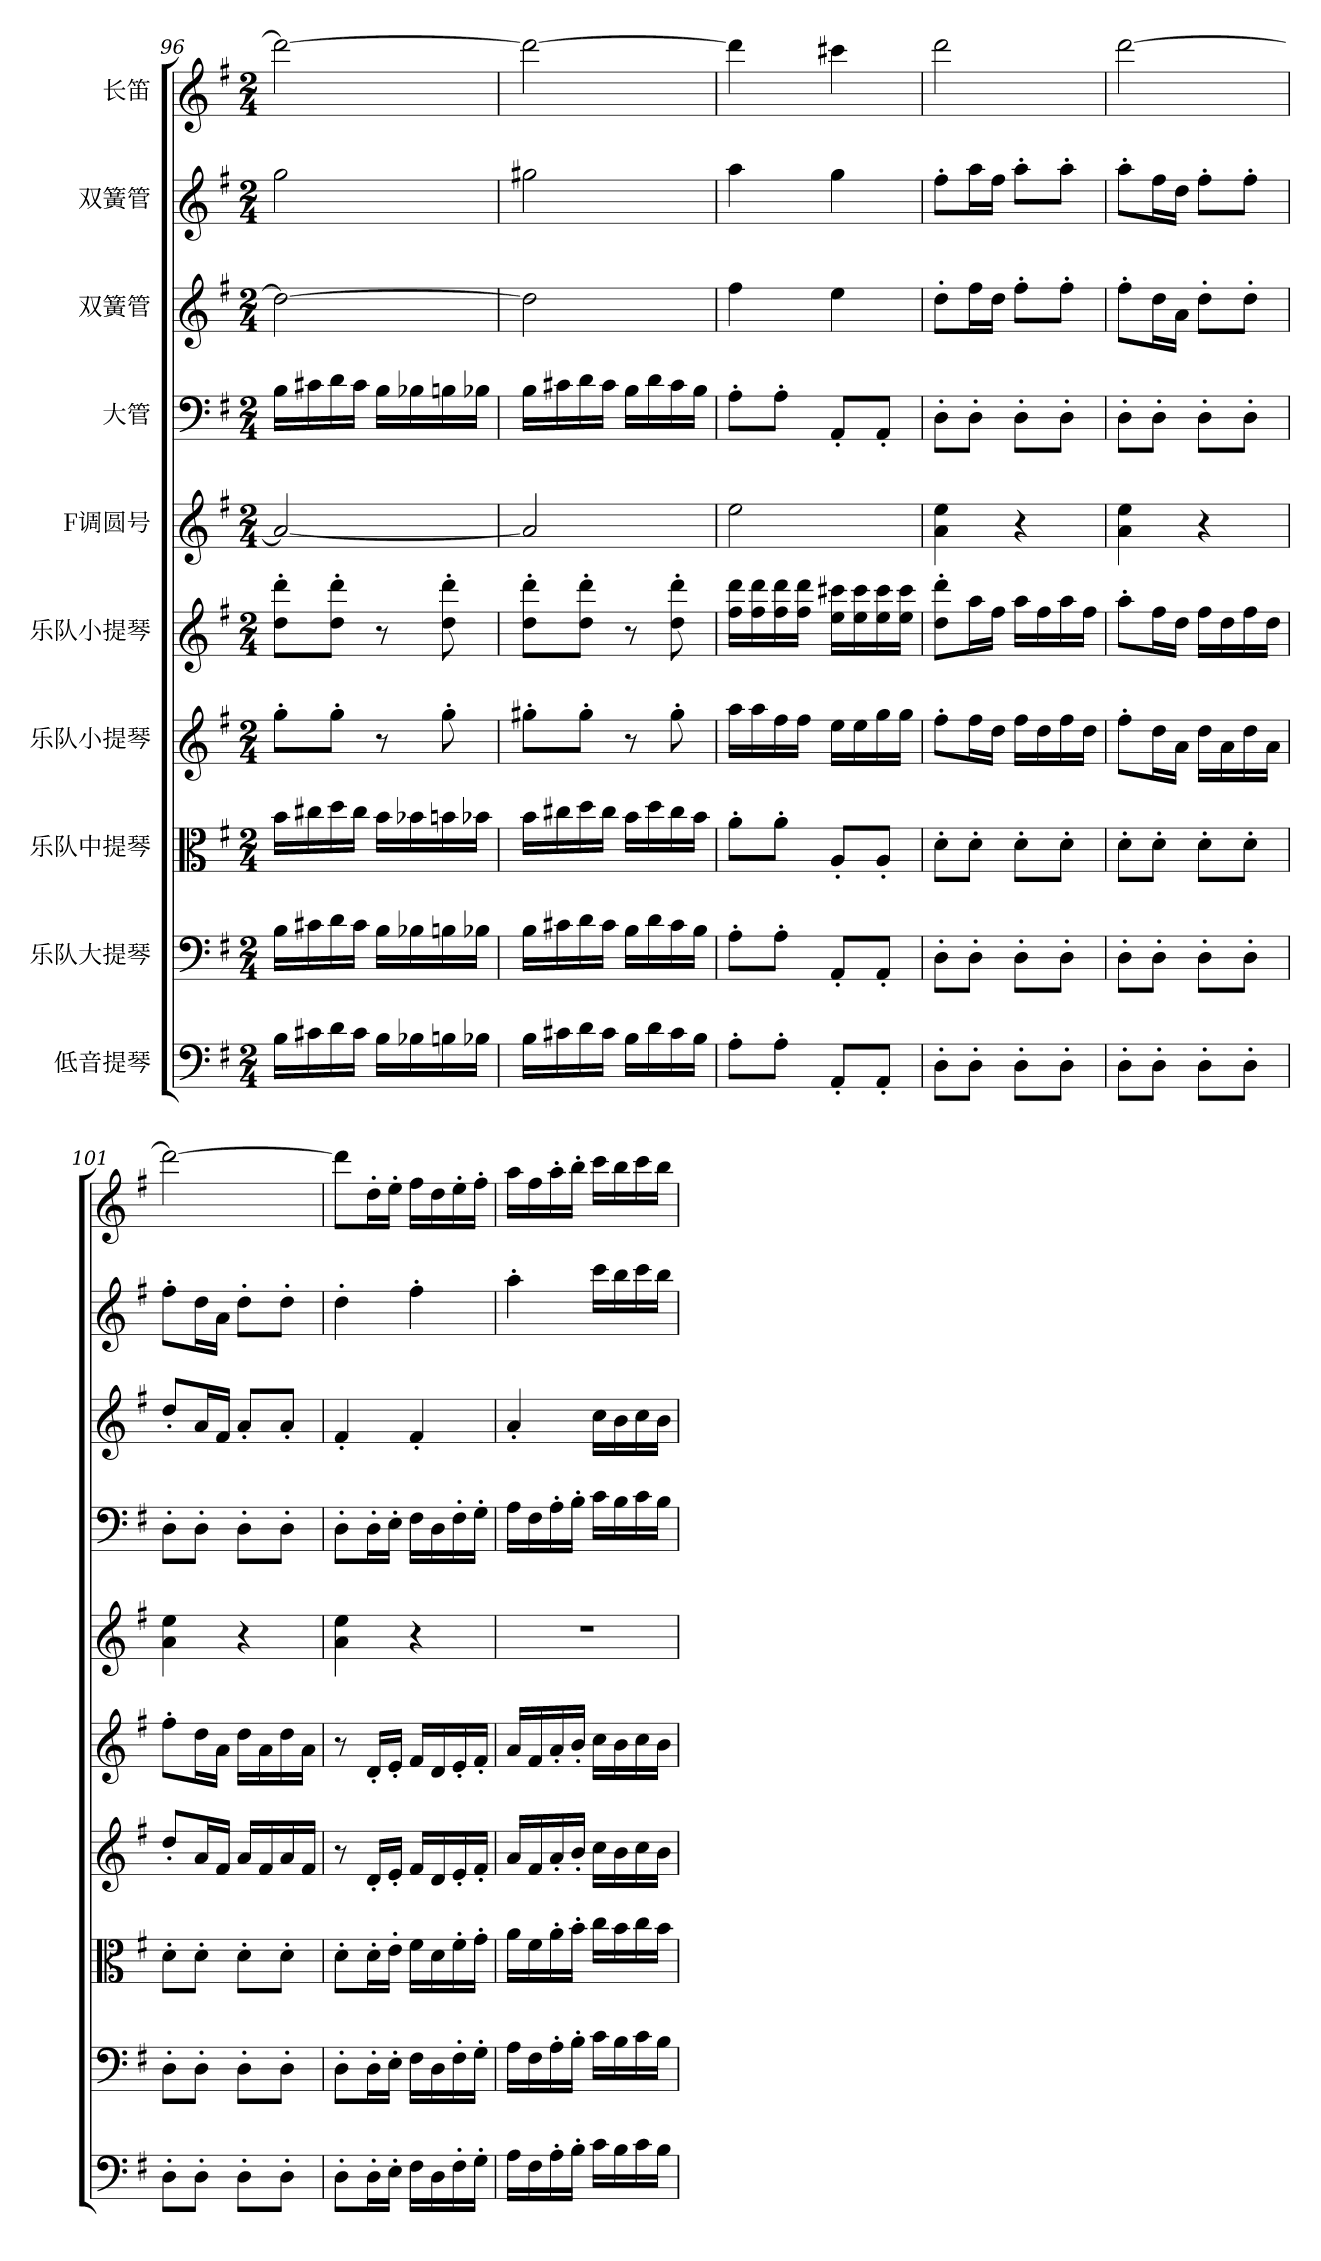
**kern	**kern	**kern	**kern	**kern	**kern	**kern	**kern	**kern	**kern
*part10	*part9	*part8	*part7	*part6	*part5	*part4	*part3	*part2	*part1
*staff10	*staff9	*staff8	*staff7	*staff6	*staff5	*staff4	*staff3	*staff2	*staff1
*I"低音提琴	*I"乐队大提琴	*I"乐队中提琴	*I"乐队小提琴	*I"乐队小提琴	*I"F调圆号	*I"大管	*I"双簧管	*I"双簧管	*I"长笛
!!LO:PB:g=z
*clefF4	*clefF4	*clefC3	*clefG2	*clefG2	*clefG2	*clefF4	*clefG2	*clefG2	*clefG2
*ITrd7c12	*	*	*	*	*ITrd4c7	*	*	*	*
*k[f#]	*k[f#]	*k[f#]	*k[f#]	*k[f#]	*k[]	*k[f#]	*k[f#]	*k[f#]	*k[f#]
*M2/4	*M2/4	*M2/4	*M2/4	*M2/4	*M2/4	*M2/4	*M2/4	*M2/4	*M2/4
=96	=96	=96	=96	=96	=96	=96	=96	=96	=96
16BB\LL	16B\LL	16b\LL	8gg'\L	8dd\' 8ddd\'L	2d/_	16B\LL	2dd\_	2gg\	2ddd\_
16C#X\	16c#X\	16cc#X\	.	.	.	16c#X\	.	.	.
16D\	16d\	16dd\	8gg'\J	8dd\' 8ddd\'J	.	16d\	.	.	.
16C#\JJ	16c#\JJ	16cc#\JJ	.	.	.	16c#\JJ	.	.	.
16BB\LL	16B\LL	16b\LL	8r	8r	.	16B\LL	.	.	.
16BB-X\	16B-X\	16b-X\	.	.	.	16B-X\	.	.	.
16BBn\	16Bn\	16bn\	8gg'\	8dd\' 8ddd\'	.	16Bn\	.	.	.
16BB-X\JJ	16B-X\JJ	16b-X\JJ	.	.	.	16B-X\JJ	.	.	.
=97	=97	=97	=97	=97	=97	=97	=97	=97	=97
16BB\LL	16B\LL	16b\LL	8gg#X'\L	8dd\' 8ddd\'L	2d/]	16B\LL	2dd\]	2gg#X\	2ddd\_
16C#X\	16c#X\	16cc#X\	.	.	.	16c#X\	.	.	.
16D\	16d\	16dd\	8gg#'\J	8dd\' 8ddd\'J	.	16d\	.	.	.
16C#\JJ	16c#\JJ	16cc#\JJ	.	.	.	16c#\JJ	.	.	.
16BB\LL	16B\LL	16b\LL	8r	8r	.	16B\LL	.	.	.
16D\	16d\	16dd\	.	.	.	16d\	.	.	.
16C#\	16c#\	16cc#\	8gg#'\	8dd\' 8ddd\'	.	16c#\	.	.	.
16BB\JJ	16B\JJ	16b\JJ	.	.	.	16B\JJ	.	.	.
=98	=98	=98	=98	=98	=98	=98	=98	=98	=98
8AA'\L	8A'\L	8a'\L	16aa\LL	16ff#\ 16ddd\LL	2a\	8A'\L	4ff#\	4aa\	4ddd\]
.	.	.	16aa\	16ff#\ 16ddd\	.	.	.	.	.
8AA'\J	8A'\J	8a'\J	16ff#\	16ff#\ 16ddd\	.	8A'\J	.	.	.
.	.	.	16ff#\JJ	16ff#\ 16ddd\JJ	.	.	.	.	.
8AAA'/L	8AA'/L	8A'/L	16ee\LL	16ee\ 16ccc#X\LL	.	8AA'/L	4ee\	4gg\	4ccc#X\
.	.	.	16ee\	16ee\ 16ccc#\	.	.	.	.	.
8AAA'/J	8AA'/J	8A'/J	16gg\	16ee\ 16ccc#\	.	8AA'/J	.	.	.
.	.	.	16gg\JJ	16ee\ 16ccc#\JJ	.	.	.	.	.
!!LO:PB:g=z
=99	=99	=99	=99	=99	=99	=99	=99	=99	=99
8DD'\L	8D'\L	8d'\L	8ff#'\L	8dd\' 8ddd\'L	4d\ 4a\	8D'\L	8dd'\L	8ff#'\L	2ddd\
8DD'\J	8D'\J	8d'\J	16ff#\L	16aa\L	.	8D'\J	16ff#\L	16aa\L	.
.	.	.	16dd\JJ	16ff#\JJ	.	.	16dd\JJ	16ff#\JJ	.
8DD'\L	8D'\L	8d'\L	16ff#\LL	16aa\LL	4r	8D'\L	8ff#'\L	8aa'\L	.
.	.	.	16dd\	16ff#\	.	.	.	.	.
8DD'\J	8D'\J	8d'\J	16ff#\	16aa\	.	8D'\J	8ff#'\J	8aa'\J	.
.	.	.	16dd\JJ	16ff#\JJ	.	.	.	.	.
=100	=100	=100	=100	=100	=100	=100	=100	=100	=100
8DD'\L	8D'\L	8d'\L	8ff#'\L	8aa'\L	4d\ 4a\	8D'\L	8ff#'\L	8aa'\L	[2ddd\
8DD'\J	8D'\J	8d'\J	16dd\L	16ff#\L	.	8D'\J	16dd\L	16ff#\L	.
.	.	.	16a\JJ	16dd\JJ	.	.	16a\JJ	16dd\JJ	.
8DD'\L	8D'\L	8d'\L	16dd\LL	16ff#\LL	4r	8D'\L	8dd'\L	8ff#'\L	.
.	.	.	16a\	16dd\	.	.	.	.	.
8DD'\J	8D'\J	8d'\J	16dd\	16ff#\	.	8D'\J	8dd'\J	8ff#'\J	.
.	.	.	16a\JJ	16dd\JJ	.	.	.	.	.
=101	=101	=101	=101	=101	=101	=101	=101	=101	=101
8DD'\L	8D'\L	8d'\L	8dd'/L	8ff#'\L	4d\ 4a\	8D'\L	8dd'/L	8ff#'\L	2ddd\_
8DD'\J	8D'\J	8d'\J	16a/L	16dd\L	.	8D'\J	16a/L	16dd\L	.
.	.	.	16f#/JJ	16a\JJ	.	.	16f#/JJ	16a\JJ	.
8DD'\L	8D'\L	8d'\L	16a/LL	16dd\LL	4r	8D'\L	8a'/L	8dd'\L	.
.	.	.	16f#/	16a\	.	.	.	.	.
8DD'\J	8D'\J	8d'\J	16a/	16dd\	.	8D'\J	8a'/J	8dd'\J	.
.	.	.	16f#/JJ	16a\JJ	.	.	.	.	.
=102	=102	=102	=102	=102	=102	=102	=102	=102	=102
8DD'\L	8D'\L	8d'\L	8r	8r	4d\ 4a\	8D'\L	4f#'/	4dd'\	8ddd\L]
16DD'\L	16D'\L	16d'\L	16d'/LL	16d'/LL	.	16D'\L	.	.	16dd'\L
16EE'\JJ	16E'\JJ	16e'\JJ	16e'/JJ	16e'/JJ	.	16E'\JJ	.	.	16ee'\JJ
16FF#\LL	16F#\LL	16f#\LL	16f#/LL	16f#/LL	4r	16F#\LL	4f#'/	4ff#'\	16ff#\LL
16DD\	16D\	16d\	16d/	16d/	.	16D\	.	.	16dd\
16FF#'\	16F#'\	16f#'\	16e'/	16e'/	.	16F#'\	.	.	16ee'\
16GG'\JJ	16G'\JJ	16g'\JJ	16f#'/JJ	16f#'/JJ	.	16G'\JJ	.	.	16ff#'\JJ
=103	=103	=103	=103	=103	=103	=103	=103	=103	=103
16AA\LL	16A\LL	16a\LL	16a/LL	16a/LL	2r	16A\LL	4a'/	4aa'\	16aa\LL
16FF#\	16F#\	16f#\	16f#/	16f#/	.	16F#\	.	.	16ff#\
16AA'\	16A'\	16a'\	16a'/	16a'/	.	16A'\	.	.	16aa'\
16BB'\JJ	16B'\JJ	16b'\JJ	16b'/JJ	16b'/JJ	.	16B'\JJ	.	.	16bb'\JJ
16C\LL	16c\LL	16cc\LL	16cc\LL	16cc\LL	.	16c\LL	16cc\LL	16ccc\LL	16ccc\LL
16BB\	16B\	16b\	16b\	16b\	.	16B\	16b\	16bb\	16bb\
16C\	16c\	16cc\	16cc\	16cc\	.	16c\	16cc\	16ccc\	16ccc\
16BB\JJ	16B\JJ	16b\JJ	16b\JJ	16b\JJ	.	16B\JJ	16b\JJ	16bb\JJ	16bb\JJ
=	=	=	=	=	=	=	=	=	=
*-	*-	*-	*-	*-	*-	*-	*-	*-	*-
